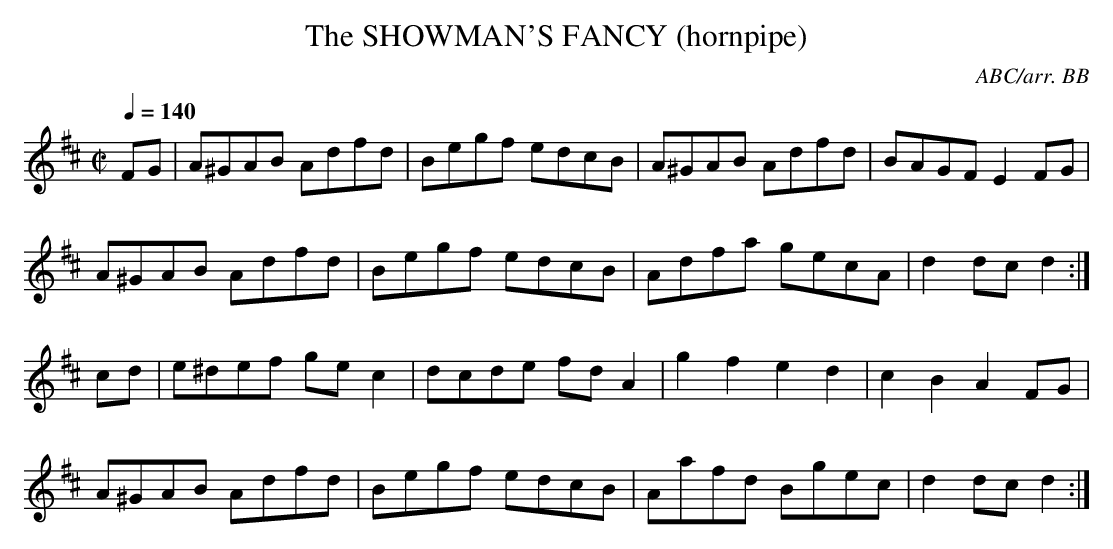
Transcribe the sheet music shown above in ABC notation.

X:1
T:SHOWMAN'S FANCY (hornpipe), The
C:ABC/arr. BB
Q:1/4=140
L:1/8 % Source uses dotted rhythm.
M:C|
K:D
FG|A^GAB Adfd|Begf edcB|A^GAB Adfd|BAGF E2FG|
A^GAB Adfd|Begf edcB|Adfa gecA|d2dc d2:|
cd|e^def gec2|dcde fdA2|g2f2 e2d2|c2B2 A2FG|
A^GAB Adfd|Begf edcB|Aafd Bgec|d2dc d2:|
